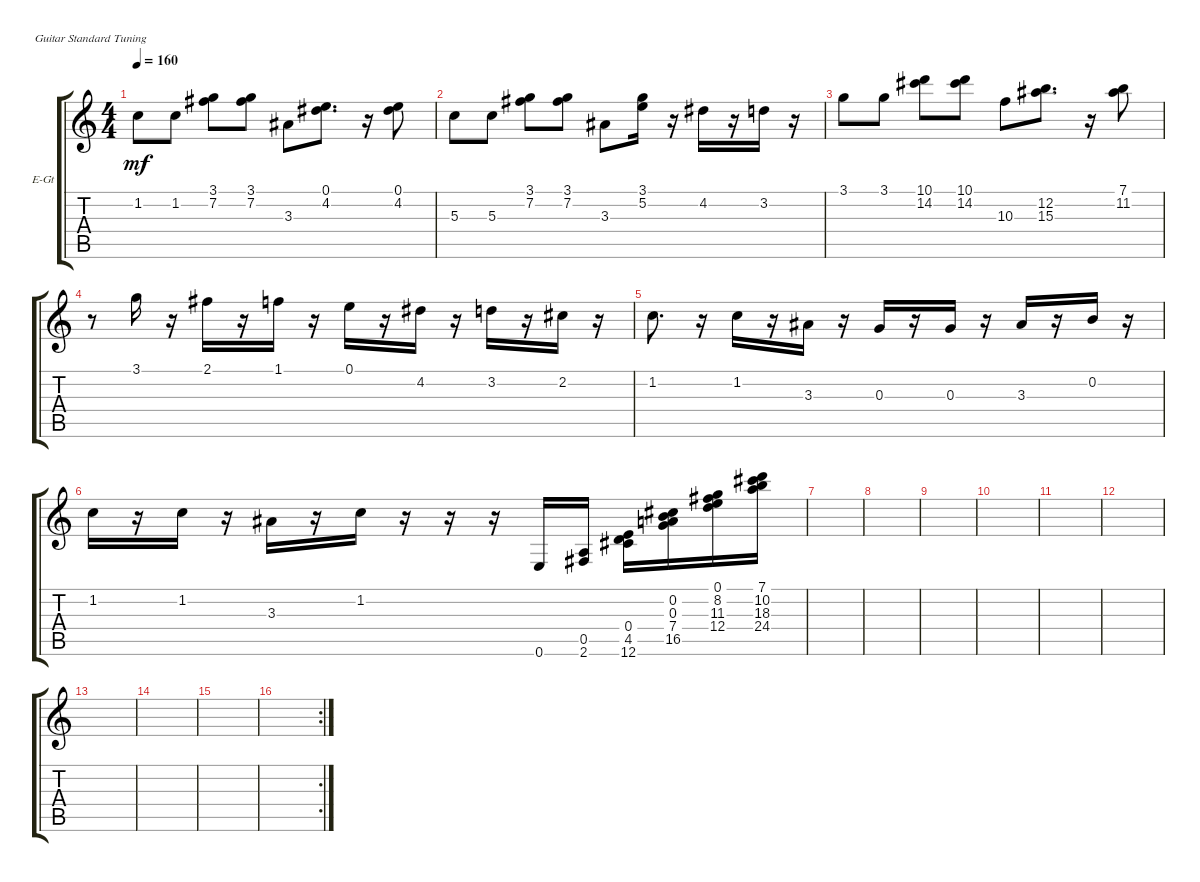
\defaultSystemsLayout 4
\bracketExtendMode groupsimilarinstruments
\firstSystemTrackNameOrientation horizontal
\otherSystemsTrackNameOrientation horizontal
\track ("Electric Guitar" "E-Gt") {instrument electricguitarclean}
\staff {score tabs}
\tuning (E4 B3 G3 D3 A2 E2)
\ts (4 4)
\tempo 160
\clef g2
\scale
0.333333
\ks c
1.2.8{dy mf} 1.2.8 (3.1 7.2).8 (3.1 7.2).8 3.3.8 (0.1 4.2).8{d} r.16 (0.1 4.2).8 |
\scale
0.333333 5.3.8 5.3.8 (3.1 7.2).8 (3.1 7.2).8 3.3.8 (3.1 5.2).16 r.16 4.2.16 r.16 3.2.16 r.16 |
\scale
0.333333 3.1.8 3.1.8 (10.1 14.2).8 (10.1 14.2).8 10.3.8 (12.2 15.3).8{d} r.16 (7.1 11.2).8 |
\scale
0.333333 r.8 3.1.16 r.16 2.1.16 r.16 1.1.16 r.16 0.1.16 r.16 4.2.16 r.16 3.2.16 r.16 2.2.16 r.16 |
\scale
0.333333 1.2.8{d} r.16 1.2.16 r.16 3.3.16 r.16 0.3.16 r.16 0.3.16 r.16 3.3.16 r.16 0.2.16 r.16 |
\scale
0.333333 1.2.16 r.16 1.2.16 r.16 3.3.16 r.16 1.2.16 r.16 r.16 r.16 0.6.16 (2.6 0.5).16 (4.5 0.4 12.6).16 (0.3 7.4 0.2 16.5).16 (12.4 0.1 11.3 8.2).16 (10.2 7.1 18.3 24.4).16 |
\scale
0.333333 |
\scale
0.333333 |
\scale
0.333333 |
\scale
0.333333 |
\scale
0.333333 |
\scale
0.333333 |
\scale
0.333333 |
\scale
0.322917 |
\scale
0.322917 |
\rc 2
\scale
0.354167
